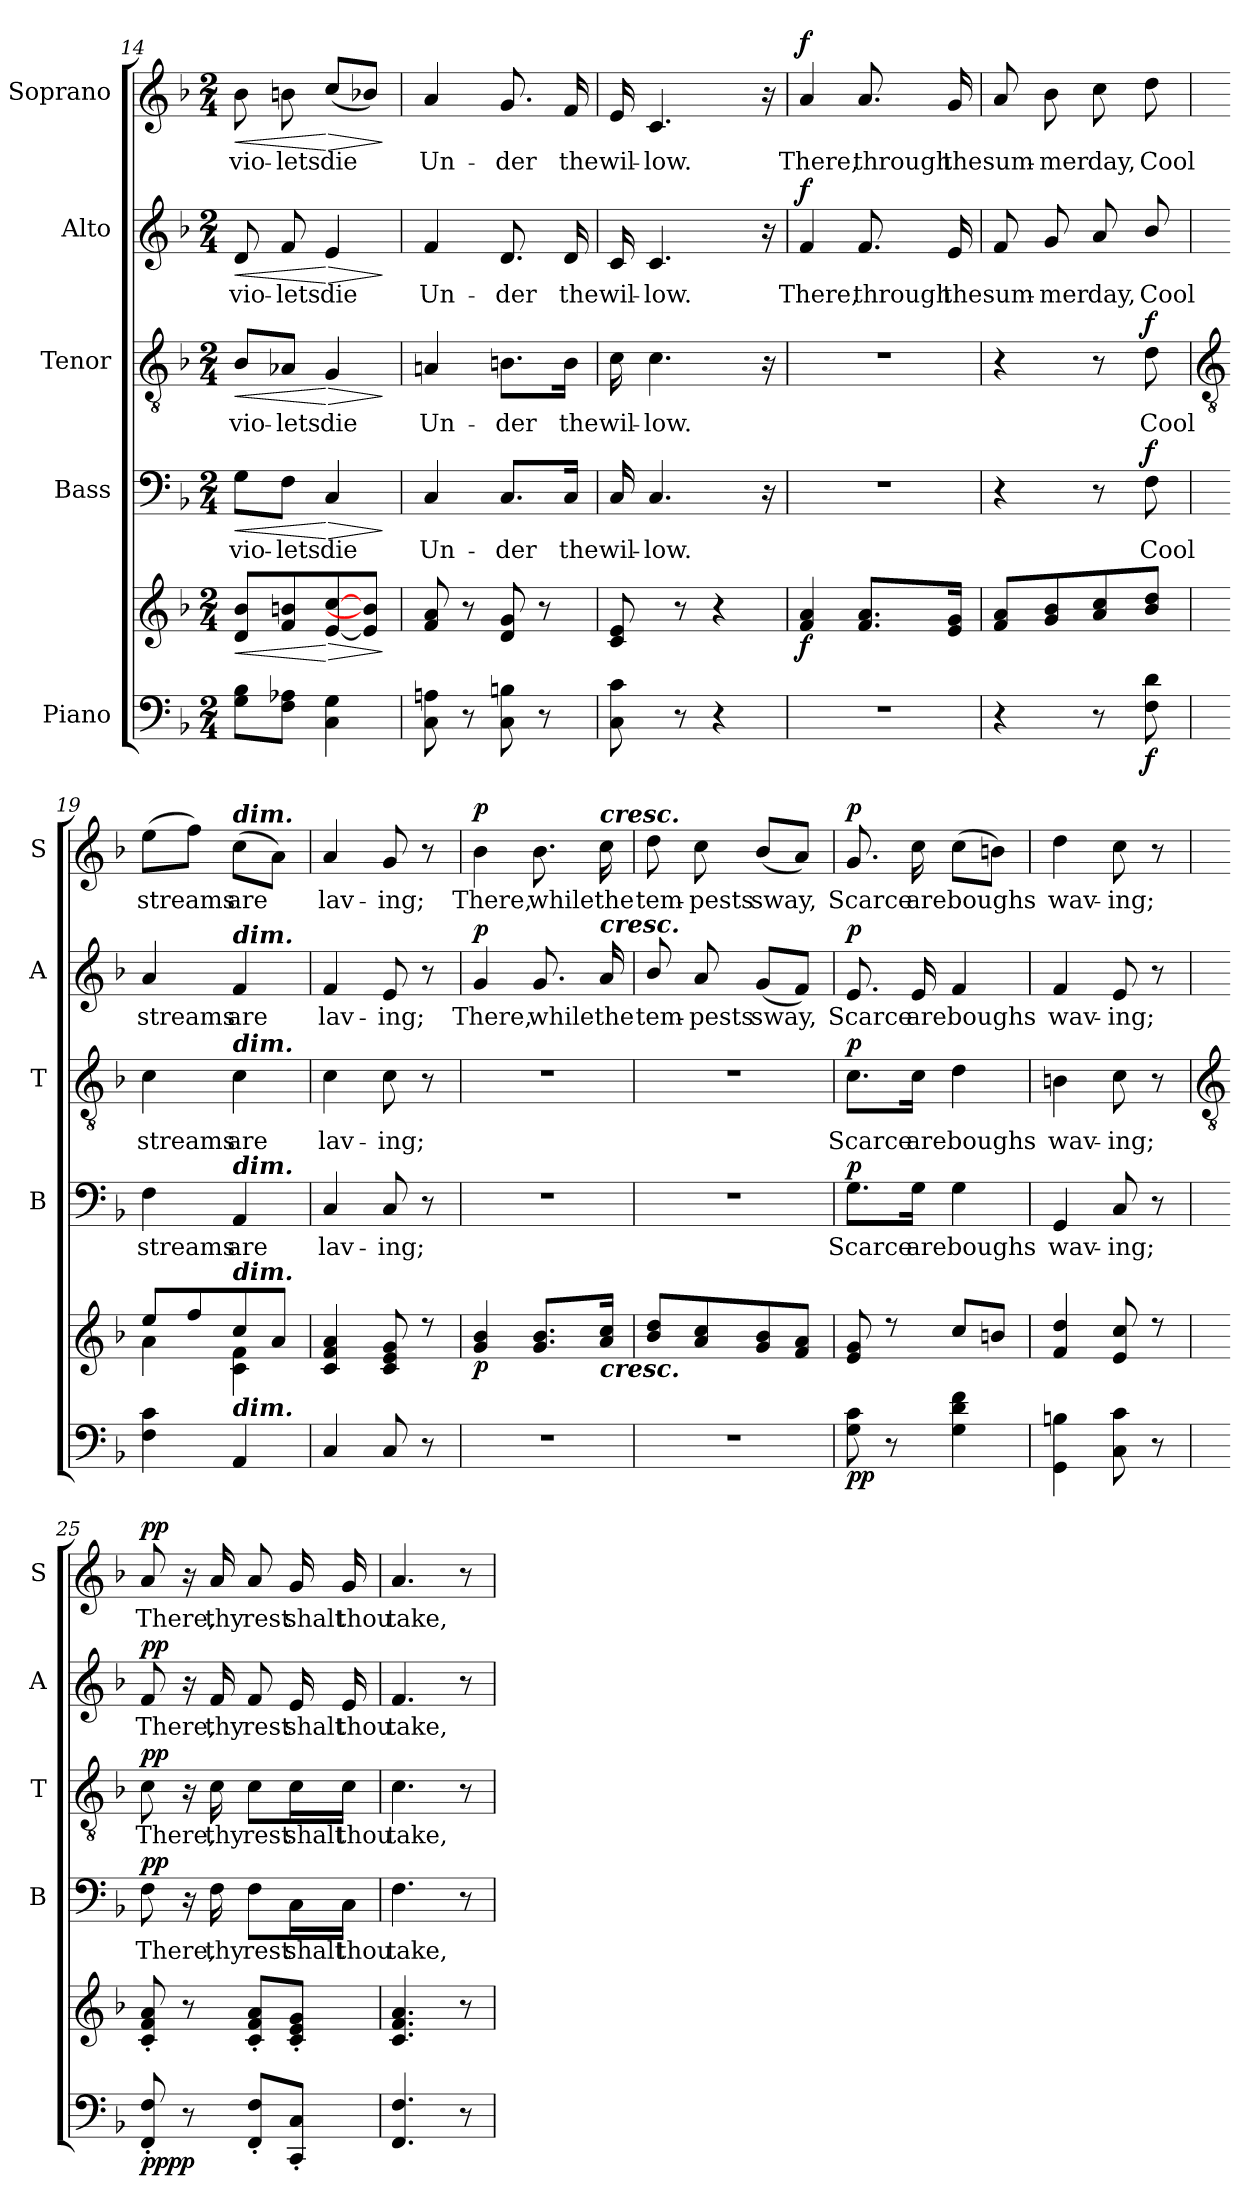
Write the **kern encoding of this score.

**kern	**kern	**dynam	**kern	**text	**dynam	**kern	**text	**dynam	**kern	**text	**dynam	**kern	**text	**dynam
*part5	*part5	*part5	*part4	*part4	*part4	*part3	*part3	*part3	*part2	*part2	*part2	*part1	*part1	*part1
*staff6	*staff5	*staff5/6	*staff4	*staff4	*staff4	*staff3	*staff3	*staff3	*staff2	*staff2	*staff2	*staff1	*staff1	*staff1
*I"Piano	*	*	*I"Bass	*	*	*I"Tenor	*	*	*I"Alto	*	*	*I"Soprano	*	*
*	*	*	*I'B	*	*	*I'T	*	*	*I'A	*	*	*I'S	*	*
*clefF4	*clefG2	*	*clefF4	*	*	*clefGv2	*	*	*clefG2	*	*	*clefG2	*	*
*k[b-]	*k[b-]	*	*k[b-]	*	*	*k[b-]	*	*	*k[b-]	*	*	*k[b-]	*	*
*F:	*F:	*	*F:	*	*	*F:	*	*	*F:	*	*	*F:	*	*
*M2/4	*M2/4	*	*M2/4	*	*	*M2/4	*	*	*M2/4	*	*	*M2/4	*	*
=14	=14	=14	=14	=14	=14	=14	=14	=14	=14	=14	=14	=14	=14	=14
!	!	!LO:HP:b	!	!LO:LY:b	!LO:HP:b	!	!LO:LY:b	!LO:HP:b	!	!LO:LY:b	!LO:HP:b	!	!LO:LY:b	!LO:HP:b
8G 8B-L	8d 8b-L	<	8G\L	vio-	<	8B-/L	vio-	<	8d	vio-	<	8b-	vio-	<
!	!	!	!	!LO:LY:b	!	!	!LO:LY:b	!	!	!LO:LY:b	!	!	!LO:LY:b	!
8F 8A-XJ	8f 8bn	.	8F\J	-lets	.	8A-X/J	-lets	.	8f	-lets	.	8bn	-lets	.
!	!	!LO:HP:n=1:b	!	!LO:LY:b	!LO:HP:n=1:b	!	!LO:LY:b	!LO:HP:n=1:b	!	!LO:LY:b	!LO:HP:n=1:b	!	!LO:LY:b	!LO:HP:n=1:b
4C 4G	[8e [8cc	[ >	4C	die	[ >	4G	die	[ >	4e	die	[ >	(>8ccL	die	[ >
.	8e/] 8b-/]J	.	.	.	.	.	.	.	.	.	.	8b-X/J)	.	.
.	.	]	.	.	]	.	.	]	.	.	]	.	.	]
=15	=15	=15	=15	=15	=15	=15	=15	=15	=15	=15	=15	=15	=15	=15
!	!	!	!	!LO:LY:b	!	!	!LO:LY:b	!	!	!LO:LY:b	!	!	!LO:LY:b	!
8C 8An	8f 8a	.	4C	Un-	.	4An	Un-	.	4f	Un-	.	4a	Un-	.
8r	8r	.	.	.	.	.	.	.	.	.	.	.	.	.
!	!	!	!	!LO:LY:b	!	!	!LO:LY:b	!	!	!LO:LY:b	!	!	!LO:LY:b	!
8C 8Bn	8d 8g	.	8.C/L	-der	.	8.Bn\L	-der	.	8.d	-der	.	8.g	-der	.
8r	8r	.	.	.	.	.	.	.	.	.	.	.	.	.
!	!	!	!	!LO:LY:b	!	!	!LO:LY:b	!	!	!LO:LY:b	!	!	!LO:LY:b	!
.	.	.	16C/Jk	the	.	16B\Jk	the	.	16d	the	.	16f	the	.
=16	=16	=16	=16	=16	=16	=16	=16	=16	=16	=16	=16	=16	=16	=16
!	!	!	!	!LO:LY:b	!	!	!LO:LY:b	!	!	!LO:LY:b	!	!	!LO:LY:b	!
8C 8c	8c 8e	.	16C	wil-	.	16c	wil-	.	16c	wil-	.	16e	wil-	.
!	!	!	!	!LO:LY:b	!	!	!LO:LY:b	!	!	!LO:LY:b	!	!	!LO:LY:b	!
.	.	.	4.C	-low.	.	4.c	-low.	.	4.c	-low.	.	4.c	-low.	.
8r	8r	.	.	.	.	.	.	.	.	.	.	.	.	.
4r	4r	.	.	.	.	.	.	.	.	.	.	.	.	.
.	.	.	16r	.	.	16r	.	.	16r	.	.	16r	.	.
=17	=17	=17	=17	=17	=17	=17	=17	=17	=17	=17	=17	=17	=17	=17
!LO:N:vis=1	!	!LO:DY:b	!LO:N:vis=1	!	!	!LO:N:vis=1	!	!	!	!LO:LY:b	!LO:DY:b	!	!LO:LY:b	!LO:DY:b
2r	4f 4a	f	2r	.	.	2r	.	.	4f	There,	f	4a	There,	f
!	!	!	!	!	!	!	!	!	!	!LO:LY:b	!	!	!LO:LY:b	!
.	8.f 8.aL	.	.	.	.	.	.	.	8.f	through	.	8.a	through	.
!	!	!	!	!	!	!	!	!	!	!LO:LY:b	!	!	!LO:LY:b	!
.	16e 16gJ	.	.	.	.	.	.	.	16e	the	.	16g	the	.
=18	=18	=18	=18	=18	=18	=18	=18	=18	=18	=18	=18	=18	=18	=18
!	!	!	!	!	!	!	!	!	!	!LO:LY:b	!	!	!LO:LY:b	!
4r	8f 8aL	.	4r	.	.	4r	.	.	8f	sum-	.	8a	sum-	.
!	!	!	!	!	!	!	!	!	!	!LO:LY:b	!	!	!LO:LY:b	!
.	8g 8b-	.	.	.	.	.	.	.	8g	-mer	.	8b-	-mer	.
!	!	!	!	!	!	!	!	!	!	!LO:LY:b	!	!	!LO:LY:b	!
8r	8a 8cc	.	8r	.	.	8r	.	.	8a	day,	.	8cc	day,	.
!	!	!LO:DY:b=2	!	!LO:LY:b	!LO:DY:b	!	!LO:LY:b	!LO:DY:b	!	!LO:LY:b	!	!	!LO:LY:b	!
8F 8d	8b- 8ddJ	f	8F	Cool	f	8d	Cool	f	8b-/	Cool	.	8dd	Cool	.
!!LO:LB:g=z
=19	=19	=19	=19	=19	=19	=19	=19	=19	=19	=19	=19	=19	=19	=19
*	*	*	*	*	*	*clefGv2	*	*	*	*	*	*	*	*
*	*^	*	*	*	*	*	*	*	*	*	*	*	*	*
!	!	!	!	!	!LO:LY:b	!	!	!LO:LY:b	!	!	!LO:LY:b	!	!	!LO:LY:b	!
4F 4c	8ee/L	4a\	.	4F	streams	.	4c	streams	.	4a	streams	.	(>8eeL	streams	.
.	8ff/	.	.	.	.	.	.	.	.	.	.	.	8ffJ)	.	.
!	!	!	!	!	!	!	!	!	!	!	!	!	!LO:TX:a:Bi:t=dim.	!	!
!	!	!	!	!	!	!	!	!	!	!LO:TX:a:Bi:t=dim.	!	!	!	!	!
!	!	!	!	!	!	!	!LO:TX:a:Bi:t=dim.	!	!	!	!	!	!	!	!
!	!	!	!	!LO:TX:a:Bi:t=dim.	!	!	!	!	!	!	!	!	!	!	!
!	!LO:TX:a:Bi:t=dim.	!	!	!	!	!	!	!	!	!	!	!	!	!	!
!LO:TX:a:Bi:t=dim.	!	!	!	!	!	!	!	!	!	!	!	!	!	!	!
!	!	!	!	!	!LO:LY:b	!	!	!LO:LY:b	!	!	!LO:LY:b	!	!	!LO:LY:b	!
4AA	8cc/	4c\ 4f\	.	4AA	are	.	4c	are	.	4f	are	.	(>8ccL	are	.
.	8a/J	.	.	.	.	.	.	.	.	.	.	.	8aJ)	.	.
=20	=20	=20	=20	=20	=20	=20	=20	=20	=20	=20	=20	=20	=20	=20	=20
!	!	!	!	!	!LO:LY:b	!	!	!LO:LY:b	!	!	!LO:LY:b	!	!	!LO:LY:b	!
4C	4c/ 4f/ 4a/	2ryy	.	4C	lav-	.	4c	lav-	.	4f	lav-	.	4a	lav-	.
!	!	!	!	!	!LO:LY:b	!	!	!LO:LY:b	!	!	!LO:LY:b	!	!	!LO:LY:b	!
8C	8c/ 8e/ 8g/	.	.	8C	-ing;	.	8c	-ing;	.	8e	-ing;	.	8g	-ing;	.
8r	8r	.	.	8r	.	.	8r	.	.	8r	.	.	8r	.	.
=21	=21	=21	=21	=21	=21	=21	=21	=21	=21	=21	=21	=21	=21	=21	=21
!LO:N:vis=1	!	!LO:N:vis=1	!LO:DY:b	!LO:N:vis=1	!	!	!LO:N:vis=1	!	!	!	!LO:LY:b	!LO:DY:b	!	!LO:LY:b	!LO:DY:b
2r	4g/ 4b-/	2ryy	p	2r	.	.	2r	.	.	4g	There,	p	4b-	There,	p
!	!	!	!	!	!	!	!	!	!	!	!LO:LY:b	!	!	!LO:LY:b	!
.	8.g/ 8.b-/L	.	.	.	.	.	.	.	.	8.g	while	.	8.b-	while	.
!	!	!	!	!	!	!	!	!	!	!	!	!	!LO:TX:a:Bi:t=cresc.	!	!
!	!	!	!	!	!	!	!	!	!	!LO:TX:a:Bi:t=cresc.	!	!	!	!	!
!	!LO:TX:b:Bi:t=cresc.	!	!	!	!	!	!	!	!	!	!	!	!	!	!
!	!	!	!	!	!	!	!	!	!	!	!LO:LY:b	!	!	!LO:LY:b	!
.	16a/ 16cc/J	.	.	.	.	.	.	.	.	16a	the	.	16cc	the	.
=22	=22	=22	=22	=22	=22	=22	=22	=22	=22	=22	=22	=22	=22	=22	=22
!LO:N:vis=1	!	!LO:N:vis=1	!	!LO:N:vis=1	!	!	!LO:N:vis=1	!	!	!	!LO:LY:b	!	!	!LO:LY:b	!
2r	8b-/ 8dd/L	2ryy	.	2r	.	.	2r	.	.	8b-/	tem-	.	8dd	tem-	.
!	!	!	!	!	!	!	!	!	!	!	!LO:LY:b	!	!	!LO:LY:b	!
.	8a/ 8cc/	.	.	.	.	.	.	.	.	8a	-pests	.	8cc	-pests	.
!	!	!	!	!	!	!	!	!	!	!	!LO:LY:b	!	!	!LO:LY:b	!
.	8g/ 8b-/	.	.	.	.	.	.	.	.	(<8gL	sway,	.	(<8b-L	sway,	.
.	8f/ 8a/J	.	.	.	.	.	.	.	.	8fJ)	.	.	8aJ)	.	.
=23	=23	=23	=23	=23	=23	=23	=23	=23	=23	=23	=23	=23	=23	=23	=23
!	!	!LO:N:vis=1	!LO:DY:b=2	!	!LO:LY:b	!	!	!LO:LY:b	!	!	!LO:LY:b	!	!	!LO:LY:b	!
!	!	!	!LO:DY:n=1:b	!	!	!LO:DY:b	!	!	!LO:DY:b	!	!	!LO:DY:b	!	!	!LO:DY:b
8G 8c	8e/ 8g/	2ryy	p p	8.G\L	Scarce	p	8.c\L	Scarce	p	8.e	Scarce	p	8.g	Scarce	p
8r	8r	.	.	.	.	.	.	.	.	.	.	.	.	.	.
!	!	!	!	!	!LO:LY:b	!	!	!LO:LY:b	!	!	!LO:LY:b	!	!	!LO:LY:b	!
.	.	.	.	16G\Jk	are	.	16c\Jk	are	.	16e	are	.	16cc	are	.
!	!	!	!	!	!LO:LY:b	!	!	!LO:LY:b	!	!	!LO:LY:b	!	!	!LO:LY:b	!
4G 4d 4f	8cc/L	.	.	4G	boughs	.	4d	boughs	.	4f	boughs	.	(>8ccL	boughs	.
.	8bn/J	.	.	.	.	.	.	.	.	.	.	.	8bnJ)	.	.
=24	=24	=24	=24	=24	=24	=24	=24	=24	=24	=24	=24	=24	=24	=24	=24
!	!	!LO:N:vis=1	!	!	!LO:LY:b	!	!	!LO:LY:b	!	!	!LO:LY:b	!	!	!LO:LY:b	!
4GG 4Bn	4f/ 4dd/	2ryy	.	4GG	wav-	.	4Bn	wav-	.	4f	wav-	.	4dd	wav-	.
!	!	!	!	!	!LO:LY:b	!	!	!LO:LY:b	!	!	!LO:LY:b	!	!	!LO:LY:b	!
8C 8c	8e/ 8cc/	.	.	8C	-ing;	.	8c	-ing;	.	8e	-ing;	.	8cc	-ing;	.
8r	8r	.	.	8r	.	.	8r	.	.	8r	.	.	8r	.	.
*	*v	*v	*	*	*	*	*	*	*	*	*	*	*	*	*
!!LO:LB:g=z
=25	=25	=25	=25	=25	=25	=25	=25	=25	=25	=25	=25	=25	=25	=25
*	*	*	*	*	*	*clefGv2	*	*	*	*	*	*	*	*
!	!	!LO:DY:b=2	!	!LO:LY:b	!	!	!LO:LY:b	!	!	!LO:LY:b	!	!	!LO:LY:b	!
!	!	!LO:DY:n=1:b	!	!	!LO:DY:b	!	!	!LO:DY:b	!	!	!LO:DY:b	!	!	!LO:DY:b
8FF' 8F'	8c' 8f' 8a'	pp pp	8F	There,	pp	8c	There,	pp	8f	There,	pp	8a	There,	pp
8r	8r	.	16r	.	.	16r	.	.	16r	.	.	16r	.	.
!	!	!	!	!LO:LY:b	!	!	!LO:LY:b	!	!	!LO:LY:b	!	!	!LO:LY:b	!
.	.	.	16F	thy	.	16c	thy	.	16f	thy	.	16a	thy	.
!	!	!	!	!LO:LY:b	!	!	!LO:LY:b	!	!	!LO:LY:b	!	!	!LO:LY:b	!
8FF' 8F'L	8c' 8f' 8a'L	.	8F\L	rest	.	8c\L	rest	.	8f	rest	.	8a	rest	.
!	!	!	!	!LO:LY:b	!	!	!LO:LY:b	!	!	!LO:LY:b	!	!	!LO:LY:b	!
8CC' 8C'J	8c' 8e' 8g'J	.	16C\L	shalt	.	16c\L	shalt	.	16e	shalt	.	16g	shalt	.
!	!	!	!	!LO:LY:b	!	!	!LO:LY:b	!	!	!LO:LY:b	!	!	!LO:LY:b	!
.	.	.	16C\JJ	thou	.	16c\JJ	thou	.	16e	thou	.	16g	thou	.
=26	=26	=26	=26	=26	=26	=26	=26	=26	=26	=26	=26	=26	=26	=26
!	!	!	!	!LO:LY:b	!	!	!LO:LY:b	!	!	!LO:LY:b	!	!	!LO:LY:b	!
4.FF 4.F	4.c 4.f 4.a	.	4.F	take,	.	4.c	take,	.	4.f	take,	.	4.a	take,	.
8r	8r	.	8r	.	.	8r	.	.	8r	.	.	8r	.	.
=	=	=	=	=	=	=	=	=	=	=	=	=	=	=
*-	*-	*-	*-	*-	*-	*-	*-	*-	*-	*-	*-	*-	*-	*-
